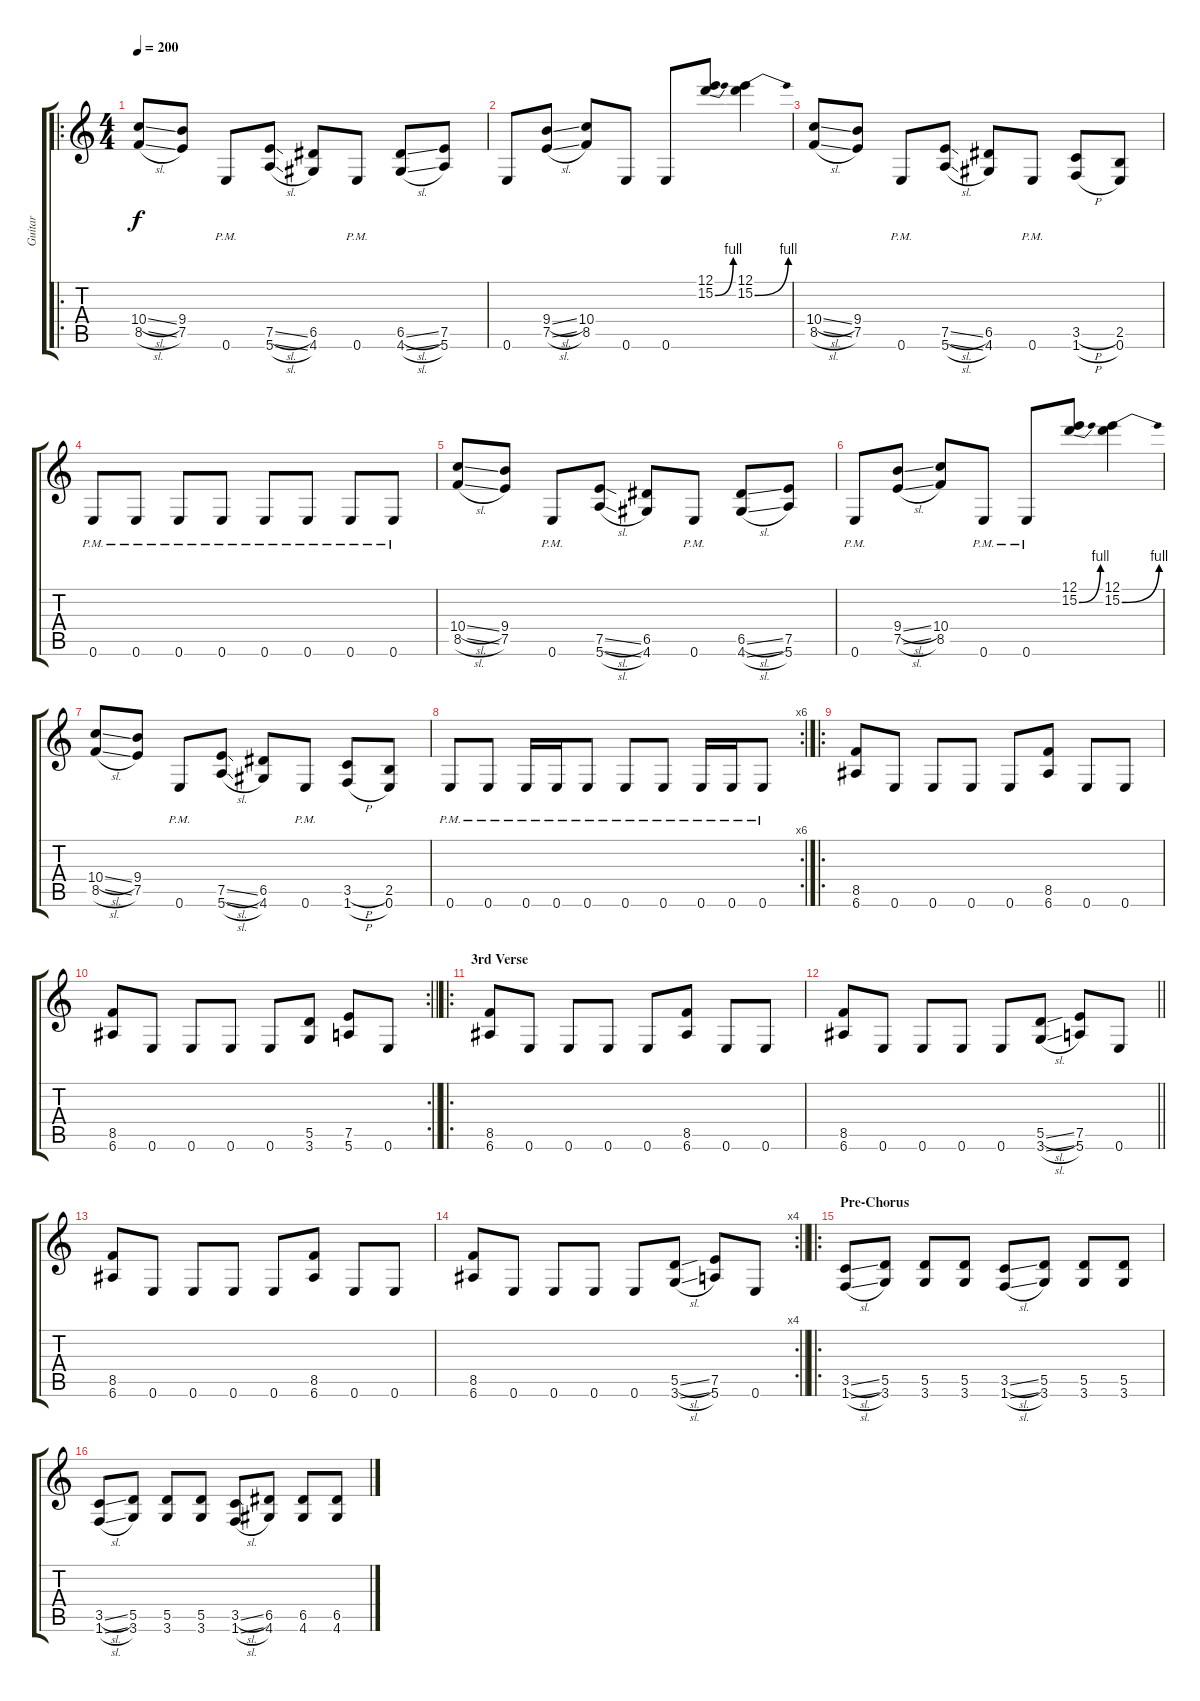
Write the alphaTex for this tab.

\track ("Guitar" "Guitar") {instrument distortionguitar}
\staff {score tabs}
\tuning (E4 B3 G3 D3 A2 E2) {hide}
\ro
\ts (4 4)
\tempo 200
\clef g2
\ks c
(10.4{sl} 8.5{sl}).8{dy f} (9.4 7.5).8 0.6{pm}.8 (7.5{sl} 5.6{sl}).8 (6.5 4.6).8 0.6{pm}.8 (6.5{sl} 4.6{sl}).8 (7.5 5.6).8 |
0.6.8 (9.4{sl} 7.5{sl}).8 (10.4 8.5).8 0.6.8 0.6.8 (12.1 15.2{be (bend 0 0 60 4)}).8 (12.1 15.2{be (bend 0 0 60 4)}).4 |
(10.4{sl} 8.5{sl}).8 (9.4 7.5).8 0.6{pm}.8 (7.5{sl} 5.6{sl}).8 (6.5 4.6).8 0.6{pm}.8 (3.5{h} 1.6{h}).8 (2.5 0.6).8 |
0.6{pm}.8 0.6{pm}.8 0.6{pm}.8 0.6{pm}.8 0.6{pm}.8 0.6{pm}.8 0.6{pm}.8 0.6{pm}.8 |
(10.4{sl} 8.5{sl}).8 (9.4 7.5).8 0.6{pm}.8 (7.5{sl} 5.6{sl}).8 (6.5 4.6).8 0.6{pm}.8 (6.5{sl} 4.6{sl}).8 (7.5 5.6).8 |
0.6{pm}.8 (9.4{sl} 7.5{sl}).8 (10.4 8.5).8 0.6{pm}.8 0.6{pm}.8 (12.1 15.2{be (bend 0 0 60 4)}).8 (12.1 15.2{be (bend 0 0 60 4)}).4 |
(10.4{sl} 8.5{sl}).8 (9.4 7.5).8 0.6{pm}.8 (7.5{sl} 5.6{sl}).8 (6.5 4.6).8 0.6{pm}.8 (3.5{h} 1.6{h}).8 (2.5 0.6).8 |
\rc 6
0.6{pm}.8 0.6{pm}.8 0.6{pm}.16 0.6{pm}.16 0.6{pm}.8 0.6{pm}.8 0.6{pm}.8 0.6{pm}.16 0.6{pm}.16 0.6{pm}.8 |
\ro
(8.5 6.6).8 0.6.8 0.6.8 0.6.8 0.6.8 (8.5 6.6).8 0.6.8 0.6.8 |
\rc 2
\barLineRight lightlight
(8.5 6.6).8 0.6.8 0.6.8 0.6.8 0.6.8 (5.5 3.6).8 (7.5 5.6).8 0.6.8 |
\ro
\section ("" "3rd Verse")
(8.5 6.6).8 0.6.8 0.6.8 0.6.8 0.6.8 (8.5 6.6).8 0.6.8 0.6.8 |
\barLineRight lightlight
(8.5 6.6).8 0.6.8 0.6.8 0.6.8 0.6.8 (5.5{sl} 3.6{sl}).8 (7.5 5.6).8 0.6.8 |
(8.5 6.6).8 0.6.8 0.6.8 0.6.8 0.6.8 (8.5 6.6).8 0.6.8 0.6.8 |
\rc 4
\barLineRight lightlight
(8.5 6.6).8 0.6.8 0.6.8 0.6.8 0.6.8 (5.5{sl} 3.6{sl}).8 (7.5 5.6).8 0.6.8 |
\ro
\section ("" "Pre-Chorus")
(3.5{sl} 1.6{sl}).8 (5.5 3.6).8 (5.5 3.6).8 (5.5 3.6).8 (3.5{sl} 1.6{sl}).8 (5.5 3.6).8 (5.5 3.6).8 (5.5 3.6).8 |
(3.5{sl} 1.6{sl}).8 (5.5 3.6).8 (5.5 3.6).8 (5.5 3.6).8 (3.5{sl} 1.6{sl}).8 (6.5 4.6).8 (6.5 4.6).8 (6.5 4.6).8
